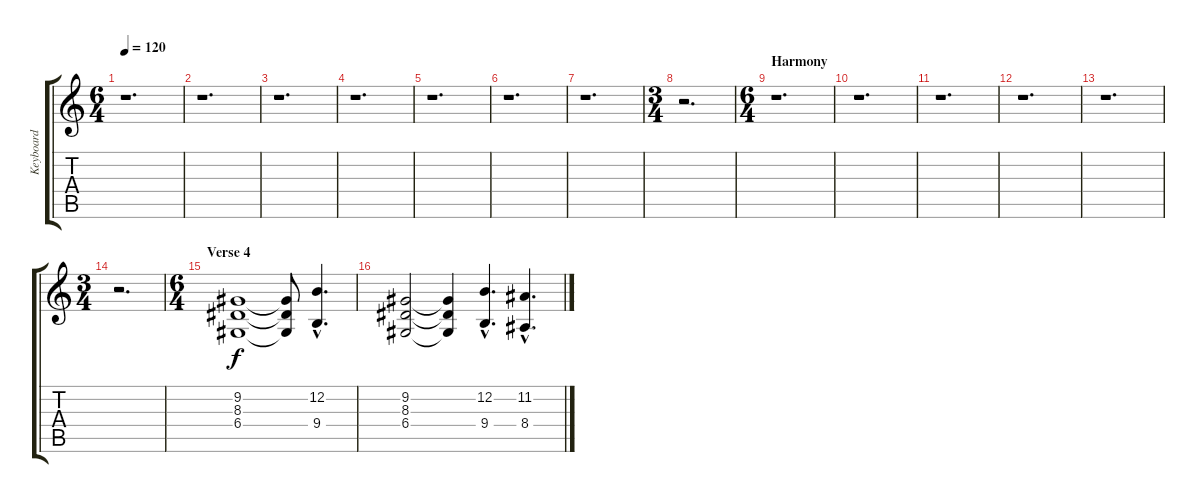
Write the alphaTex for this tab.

\track ("Keyboard" "Keyboard") {instrument stringensemble1}
\staff {score tabs}
\tuning (E4 B3 G3 D3 A2 E2) {hide}
\ts (6 4)
\tempo 120
\clef g2
\ks c
r.1{d dy f} |
r.1{d} |
r.1{d} |
r.1{d} |
r.1{d} |
r.1{d} |
r.1{d} |
\ts (3 4)
r.2{d} |
\ts (6 4)
\section ("" "Harmony")
r.1{d} |
r.1{d} |
r.1{d} |
r.1{d} |
r.1{d} |
\ts (3 4)
r.2{d} |
\ts (6 4)
\section ("" "Verse 4")
(9.2 8.3 6.4).1 (9.2{t} 8.3{t} 6.4{t}).8 (12.2{hac} 9.4{hac}).4{d} |
(9.2 8.3 6.4).2 (9.2{t} 8.3{t} 6.4{t}).4 (12.2{hac} 9.4{hac}).4{d} (11.2{hac} 8.4{hac}).4{d}
